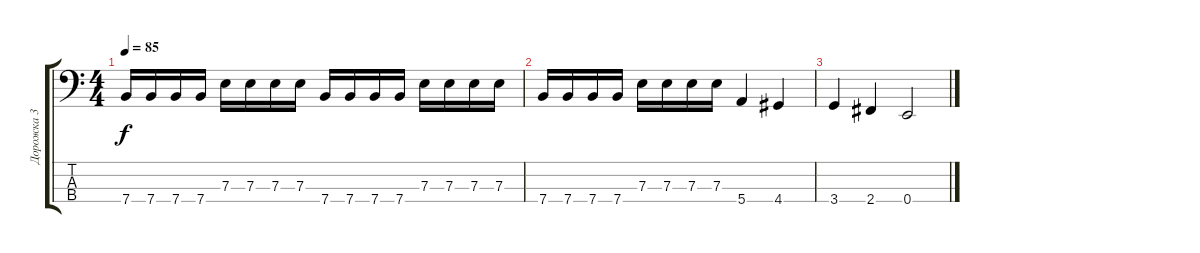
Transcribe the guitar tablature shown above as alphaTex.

\track ("Дорожка 3" "Дорожка 3") {instrument electricbassfinger}
\staff {score tabs}
\tuning (G2 D2 A1 E1) {hide}
\ts (4 4)
\tempo 85
\clef f4
\ks c
7.4.16{dy f} 7.4.16 7.4.16 7.4.16 7.3.16 7.3.16 7.3.16 7.3.16 7.4.16 7.4.16 7.4.16 7.4.16 7.3.16 7.3.16 7.3.16 7.3.16 |
7.4.16 7.4.16 7.4.16 7.4.16 7.3.16 7.3.16 7.3.16 7.3.16 5.4.4 4.4.4 |
3.4.4 2.4.4 0.4.2
